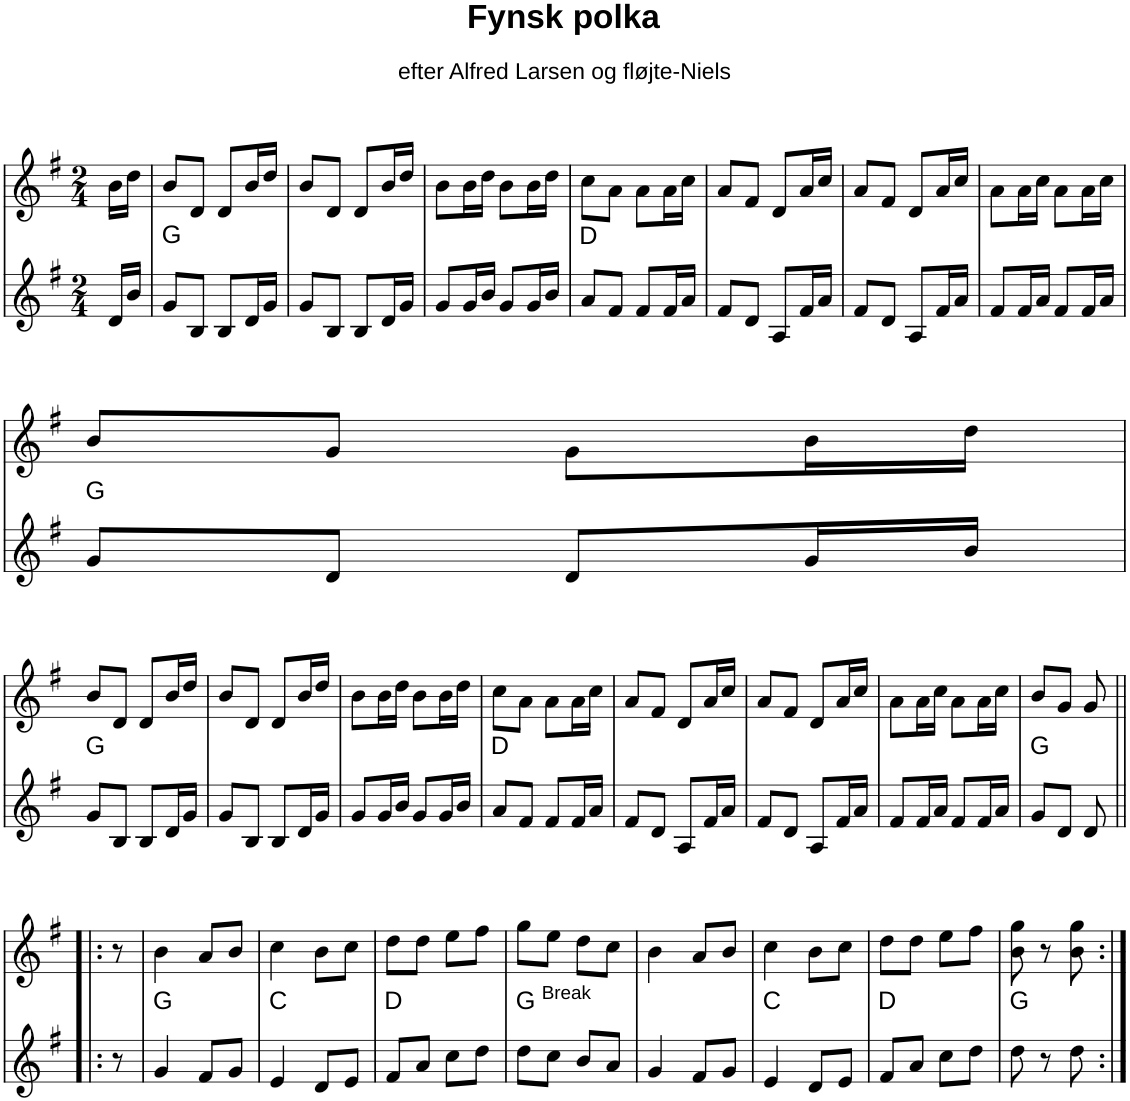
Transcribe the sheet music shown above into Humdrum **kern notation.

**kern	**kern	**harte
*part2	*part1	*part1
*staff2	*staff1	*
*I"Violin 2	*I"Violin 1	*
*I'Vln	*I'Vln	*
*clefG2	*clefG2	*
*k[f#]	*k[f#]	*
*M2/4	*M2/4	*
=	=	=
16d/LL	16b\LL	.
16b/JJ	16dd\JJ	.
=1	=1	=1
8g/L	8b/L	G:maj
8B/J	8d/J	.
8B/L	8d/L	.
16d/L	16b/L	.
16g/JJ	16dd/JJ	.
=2	=2	=2
8g/L	8b/L	.
8B/J	8d/J	.
8B/L	8d/L	.
16d/L	16b/L	.
16g/JJ	16dd/JJ	.
=3	=3	=3
8g/L	8b\L	.
16g/L	16b\L	.
16b/JJ	16dd\JJ	.
8g/L	8b\L	.
16g/L	16b\L	.
16b/JJ	16dd\JJ	.
=4	=4	=4
8a/L	8cc\L	D:maj
8f#/J	8a\J	.
8f#/L	8a\L	.
16f#/L	16a\L	.
16a/JJ	16cc\JJ	.
=5	=5	=5
8f#/L	8a/L	.
8d/J	8f#/J	.
8A/L	8d/L	.
16f#/L	16a/L	.
16a/JJ	16cc/JJ	.
=6	=6	=6
8f#/L	8a/L	.
8d/J	8f#/J	.
8A/L	8d/L	.
16f#/L	16a/L	.
16a/JJ	16cc/JJ	.
=7	=7	=7
8f#/L	8a\L	.
16f#/L	16a\L	.
16a/JJ	16cc\JJ	.
8f#/L	8a\L	.
16f#/L	16a\L	.
16a/JJ	16cc\JJ	.
!!LO:LB:g=z
=8	=8	=8
8g/L	8b/L	G:maj
8d/J	8g/J	.
8d/L	8g\L	.
16g/L	16b\L	.
16b/JJ	16dd\JJ	.
!!LO:LB:g=z
=9	=9	=9
8g/L	8b/L	G:maj
8B/J	8d/J	.
8B/L	8d/L	.
16d/L	16b/L	.
16g/JJ	16dd/JJ	.
=10	=10	=10
8g/L	8b/L	.
8B/J	8d/J	.
8B/L	8d/L	.
16d/L	16b/L	.
16g/JJ	16dd/JJ	.
=11	=11	=11
8g/L	8b\L	.
16g/L	16b\L	.
16b/JJ	16dd\JJ	.
8g/L	8b\L	.
16g/L	16b\L	.
16b/JJ	16dd\JJ	.
=12	=12	=12
8a/L	8cc\L	D:maj
8f#/J	8a\J	.
8f#/L	8a\L	.
16f#/L	16a\L	.
16a/JJ	16cc\JJ	.
=13	=13	=13
8f#/L	8a/L	.
8d/J	8f#/J	.
8A/L	8d/L	.
16f#/L	16a/L	.
16a/JJ	16cc/JJ	.
=14	=14	=14
8f#/L	8a/L	.
8d/J	8f#/J	.
8A/L	8d/L	.
16f#/L	16a/L	.
16a/JJ	16cc/JJ	.
=15	=15	=15
8f#/L	8a\L	.
16f#/L	16a\L	.
16a/JJ	16cc\JJ	.
8f#/L	8a\L	.
16f#/L	16a\L	.
16a/JJ	16cc\JJ	.
=16	=16	=16
8g/L	8b/L	G:maj
8d/J	8g/J	.
8d/	8g/	.
!!LO:LB:g=z
=17!|:	=17!|:	=17!|:
8r	8r	.
=18	=18	=18
4g/	4b\	G:maj
8f#/L	8a/L	.
8g/J	8b/J	.
=19	=19	=19
4e/	4cc\	C:maj
8d/L	8b\L	.
8e/J	8cc\J	.
=20	=20	=20
8f#/L	8dd\L	D:maj
8a/J	8dd\J	.
8cc\L	8ee\L	.
8dd\J	8ff#\J	.
=21	=21	=21
!	!LO:TX:b:t=Break	!
8dd\L	8gg\L	G:maj
8cc\J	8ee\J	.
8b/L	8dd\L	.
8a/J	8cc\J	.
=22	=22	=22
4g/	4b\	.
8f#/L	8a/L	.
8g/J	8b/J	.
=23	=23	=23
4e/	4cc\	C:maj
8d/L	8b\L	.
8e/J	8cc\J	.
=24	=24	=24
8f#/L	8dd\L	D:maj
8a/J	8dd\J	.
8cc\L	8ee\L	.
8dd\J	8ff#\J	.
=25	=25	=25
8dd\	8b\ 8gg\	G:maj
8r	8r	.
8dd\	8b\ 8gg\	.
=:|!	=:|!	=:|!
*-	*-	*-
